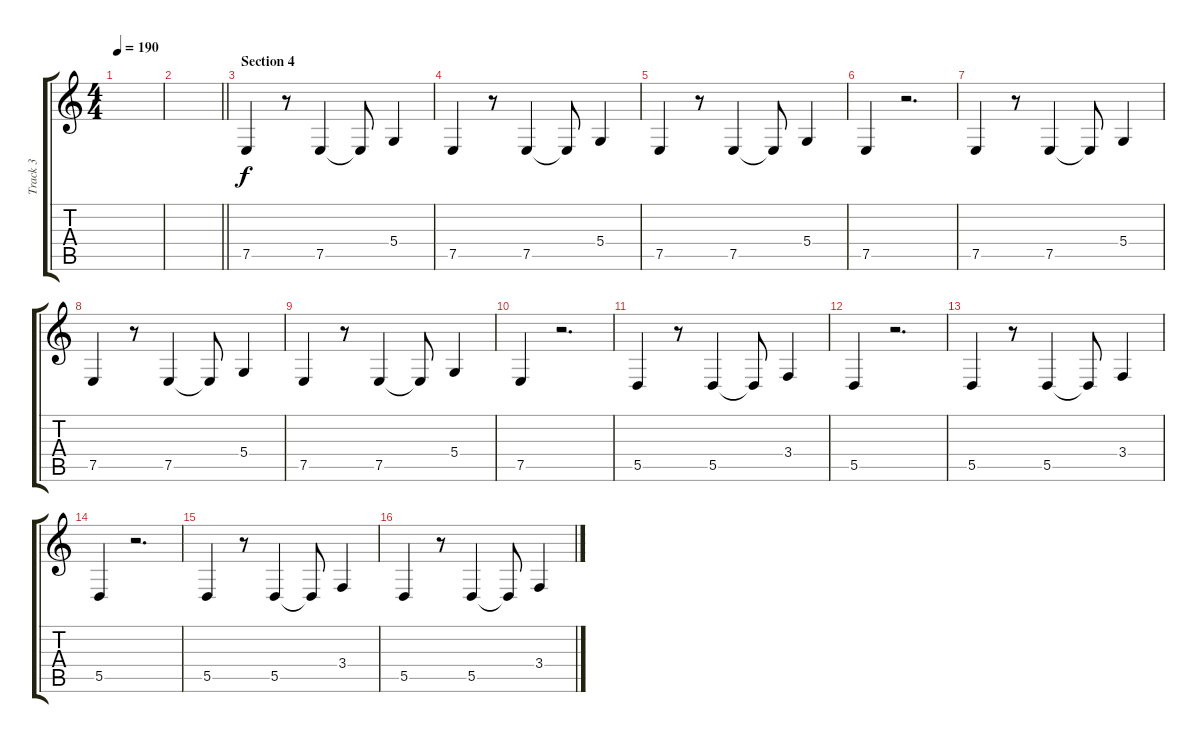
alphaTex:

\track ("Track 3" "Track 3") {instrument choiraahs}
\staff {score tabs}
\tuning (E4 B3 G3 D3 A2 E2) {hide}
\ts (4 4)
\tempo 190
\clef g2
\ks c
|
\barLineRight lightlight
|
\section ("" "Section 4")
7.5.4 r.8 7.5.4 7.5{t}.8 5.4.4 |
7.5.4 r.8 7.5.4 7.5{t}.8 5.4.4 |
7.5.4 r.8 7.5.4 7.5{t}.8 5.4.4 |
7.5.4 r.2{d} |
7.5.4 r.8 7.5.4 7.5{t}.8 5.4.4 |
7.5.4 r.8 7.5.4 7.5{t}.8 5.4.4 |
7.5.4 r.8 7.5.4 7.5{t}.8 5.4.4 |
7.5.4 r.2{d} |
5.5.4 r.8 5.5.4 5.5{t}.8 3.4.4 |
5.5.4 r.2{d} |
5.5.4 r.8 5.5.4 5.5{t}.8 3.4.4 |
5.5.4 r.2{d} |
5.5.4 r.8 5.5.4 5.5{t}.8 3.4.4 |
5.5.4 r.8 5.5.4 5.5{t}.8 3.4.4
